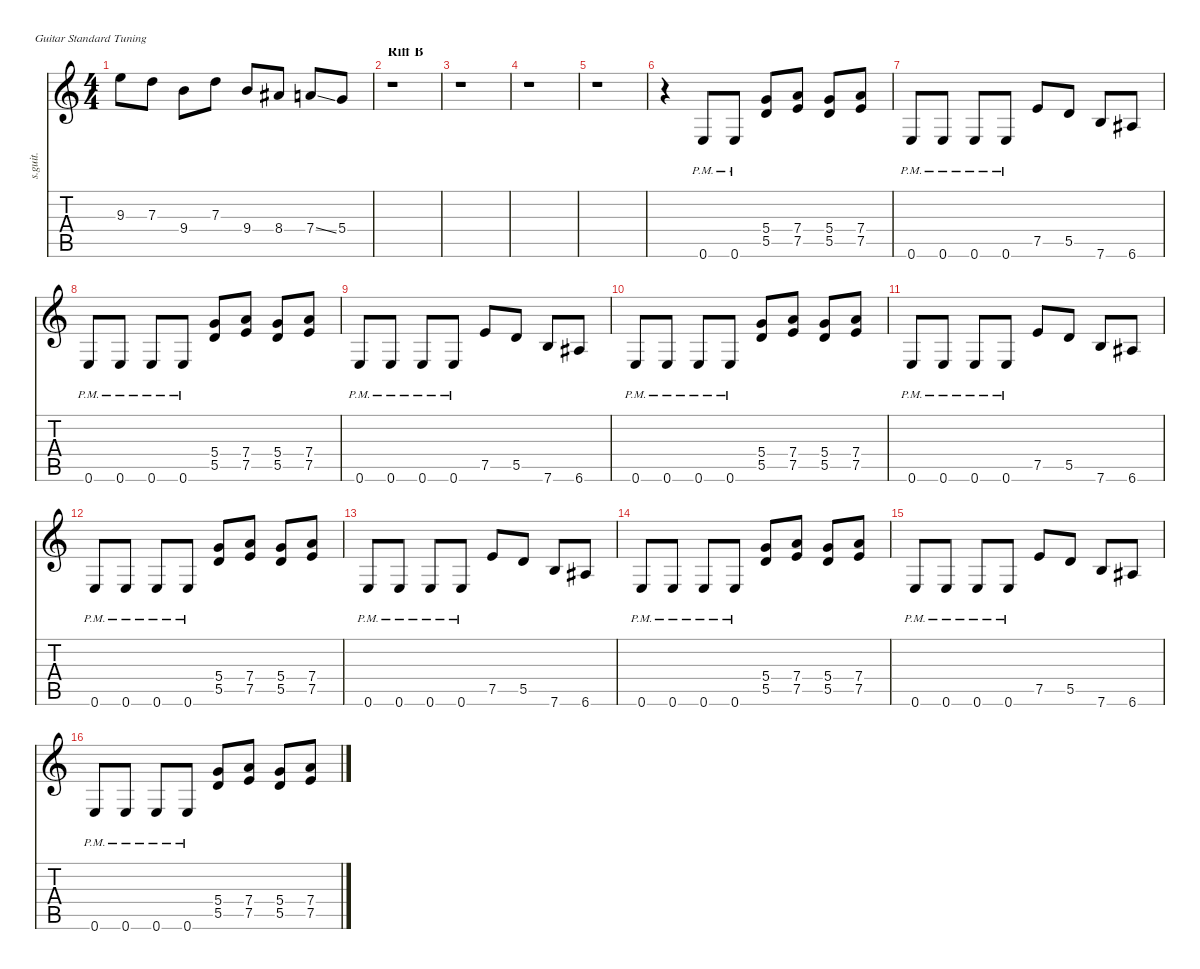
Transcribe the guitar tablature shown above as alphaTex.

\defaultSystemsLayout 4
\hideDynamics
\bracketExtendMode nobrackets
\track ("Kirk Hammett - Lead Guitar" "s.guit.") {instrument distortionguitar}
\staff {score tabs}
\tuning (E4 B3 G3 D3 A2 E2)
\ts (4 4)
\tempo (140 hide)
\clef g2
\ks c
9.3.8{lyrics (0 "") lyrics (1 "") lyrics (2 "") lyrics (3 "") lyrics (4 "") dy f} 7.3.8{lyrics (0 "") lyrics (1 "") lyrics (2 "") lyrics (3 "") lyrics (4 "")} 9.4.8{lyrics (0 "") lyrics (1 "") lyrics (2 "") lyrics (3 "") lyrics (4 "")} 7.3.8{lyrics (0 "") lyrics (1 "") lyrics (2 "") lyrics (3 "") lyrics (4 "")} 9.4.8{lyrics (0 "") lyrics (1 "") lyrics (2 "") lyrics (3 "") lyrics (4 "")} 8.4{acc #}.8{lyrics (0 "") lyrics (1 "") lyrics (2 "") lyrics (3 "") lyrics (4 "")} 7.4{ss}.8{lyrics (0 "") lyrics (1 "") lyrics (2 "") lyrics (3 "") lyrics (4 "")} 5.4.8{lyrics (0 "") lyrics (1 "") lyrics (2 "") lyrics (3 "") lyrics (4 "")} |
\section ("" "Riff B")
r.1 |
r.1 |
r.1 |
r.1 |
r.4 0.6{pm}.8{lyrics (0 "") lyrics (1 "") lyrics (2 "") lyrics (3 "") lyrics (4 "")} 0.6{pm}.8{lyrics (0 "") lyrics (1 "") lyrics (2 "") lyrics (3 "") lyrics (4 "")} (5.4 5.5).8{lyrics (0 "") lyrics (1 "") lyrics (2 "") lyrics (3 "") lyrics (4 "")} (7.4 7.5).8{lyrics (0 "") lyrics (1 "") lyrics (2 "") lyrics (3 "") lyrics (4 "")} (5.4 5.5).8{lyrics (0 "") lyrics (1 "") lyrics (2 "") lyrics (3 "") lyrics (4 "")} (7.4 7.5).8{lyrics (0 "") lyrics (1 "") lyrics (2 "") lyrics (3 "") lyrics (4 "")} |
0.6{pm}.8{lyrics (0 "") lyrics (1 "") lyrics (2 "") lyrics (3 "") lyrics (4 "")} 0.6{pm}.8{lyrics (0 "") lyrics (1 "") lyrics (2 "") lyrics (3 "") lyrics (4 "")} 0.6{pm}.8{lyrics (0 "") lyrics (1 "") lyrics (2 "") lyrics (3 "") lyrics (4 "")} 0.6{pm}.8{lyrics (0 "") lyrics (1 "") lyrics (2 "") lyrics (3 "") lyrics (4 "")} 7.5.8{lyrics (0 "") lyrics (1 "") lyrics (2 "") lyrics (3 "") lyrics (4 "")} 5.5.8{lyrics (0 "") lyrics (1 "") lyrics (2 "") lyrics (3 "") lyrics (4 "")} 7.6.8{lyrics (0 "") lyrics (1 "") lyrics (2 "") lyrics (3 "") lyrics (4 "")} 6.6{acc #}.8{lyrics (0 "") lyrics (1 "") lyrics (2 "") lyrics (3 "") lyrics (4 "")} |
0.6{pm}.8{lyrics (0 "") lyrics (1 "") lyrics (2 "") lyrics (3 "") lyrics (4 "")} 0.6{pm}.8{lyrics (0 "") lyrics (1 "") lyrics (2 "") lyrics (3 "") lyrics (4 "")} 0.6{pm}.8{lyrics (0 "") lyrics (1 "") lyrics (2 "") lyrics (3 "") lyrics (4 "")} 0.6{pm}.8{lyrics (0 "") lyrics (1 "") lyrics (2 "") lyrics (3 "") lyrics (4 "")} (5.4 5.5).8{lyrics (0 "") lyrics (1 "") lyrics (2 "") lyrics (3 "") lyrics (4 "")} (7.4 7.5).8{lyrics (0 "") lyrics (1 "") lyrics (2 "") lyrics (3 "") lyrics (4 "")} (5.4 5.5).8{lyrics (0 "") lyrics (1 "") lyrics (2 "") lyrics (3 "") lyrics (4 "")} (7.4 7.5).8{lyrics (0 "") lyrics (1 "") lyrics (2 "") lyrics (3 "") lyrics (4 "")} |
0.6{pm}.8{lyrics (0 "") lyrics (1 "") lyrics (2 "") lyrics (3 "") lyrics (4 "")} 0.6{pm}.8{lyrics (0 "") lyrics (1 "") lyrics (2 "") lyrics (3 "") lyrics (4 "")} 0.6{pm}.8{lyrics (0 "") lyrics (1 "") lyrics (2 "") lyrics (3 "") lyrics (4 "")} 0.6{pm}.8{lyrics (0 "") lyrics (1 "") lyrics (2 "") lyrics (3 "") lyrics (4 "")} 7.5.8{lyrics (0 "") lyrics (1 "") lyrics (2 "") lyrics (3 "") lyrics (4 "")} 5.5.8{lyrics (0 "") lyrics (1 "") lyrics (2 "") lyrics (3 "") lyrics (4 "")} 7.6.8{lyrics (0 "") lyrics (1 "") lyrics (2 "") lyrics (3 "") lyrics (4 "")} 6.6{acc #}.8{lyrics (0 "") lyrics (1 "") lyrics (2 "") lyrics (3 "") lyrics (4 "")} |
0.6{pm}.8{lyrics (0 "") lyrics (1 "") lyrics (2 "") lyrics (3 "") lyrics (4 "")} 0.6{pm}.8{lyrics (0 "") lyrics (1 "") lyrics (2 "") lyrics (3 "") lyrics (4 "")} 0.6{pm}.8{lyrics (0 "") lyrics (1 "") lyrics (2 "") lyrics (3 "") lyrics (4 "")} 0.6{pm}.8{lyrics (0 "") lyrics (1 "") lyrics (2 "") lyrics (3 "") lyrics (4 "")} (5.4 5.5).8{lyrics (0 "") lyrics (1 "") lyrics (2 "") lyrics (3 "") lyrics (4 "")} (7.4 7.5).8{lyrics (0 "") lyrics (1 "") lyrics (2 "") lyrics (3 "") lyrics (4 "")} (5.4 5.5).8{lyrics (0 "") lyrics (1 "") lyrics (2 "") lyrics (3 "") lyrics (4 "")} (7.4 7.5).8{lyrics (0 "") lyrics (1 "") lyrics (2 "") lyrics (3 "") lyrics (4 "")} |
0.6{pm}.8{lyrics (0 "") lyrics (1 "") lyrics (2 "") lyrics (3 "") lyrics (4 "")} 0.6{pm}.8{lyrics (0 "") lyrics (1 "") lyrics (2 "") lyrics (3 "") lyrics (4 "")} 0.6{pm}.8{lyrics (0 "") lyrics (1 "") lyrics (2 "") lyrics (3 "") lyrics (4 "")} 0.6{pm}.8{lyrics (0 "") lyrics (1 "") lyrics (2 "") lyrics (3 "") lyrics (4 "")} 7.5.8{lyrics (0 "") lyrics (1 "") lyrics (2 "") lyrics (3 "") lyrics (4 "")} 5.5.8{lyrics (0 "") lyrics (1 "") lyrics (2 "") lyrics (3 "") lyrics (4 "")} 7.6.8{lyrics (0 "") lyrics (1 "") lyrics (2 "") lyrics (3 "") lyrics (4 "")} 6.6{acc #}.8{lyrics (0 "") lyrics (1 "") lyrics (2 "") lyrics (3 "") lyrics (4 "")} |
0.6{pm}.8{lyrics (0 "") lyrics (1 "") lyrics (2 "") lyrics (3 "") lyrics (4 "")} 0.6{pm}.8{lyrics (0 "") lyrics (1 "") lyrics (2 "") lyrics (3 "") lyrics (4 "")} 0.6{pm}.8{lyrics (0 "") lyrics (1 "") lyrics (2 "") lyrics (3 "") lyrics (4 "")} 0.6{pm}.8{lyrics (0 "") lyrics (1 "") lyrics (2 "") lyrics (3 "") lyrics (4 "")} (5.4 5.5).8{lyrics (0 "") lyrics (1 "") lyrics (2 "") lyrics (3 "") lyrics (4 "")} (7.4 7.5).8{lyrics (0 "") lyrics (1 "") lyrics (2 "") lyrics (3 "") lyrics (4 "")} (5.4 5.5).8{lyrics (0 "") lyrics (1 "") lyrics (2 "") lyrics (3 "") lyrics (4 "")} (7.4 7.5).8{lyrics (0 "") lyrics (1 "") lyrics (2 "") lyrics (3 "") lyrics (4 "")} |
0.6{pm}.8{lyrics (0 "") lyrics (1 "") lyrics (2 "") lyrics (3 "") lyrics (4 "")} 0.6{pm}.8{lyrics (0 "") lyrics (1 "") lyrics (2 "") lyrics (3 "") lyrics (4 "")} 0.6{pm}.8{lyrics (0 "") lyrics (1 "") lyrics (2 "") lyrics (3 "") lyrics (4 "")} 0.6{pm}.8{lyrics (0 "") lyrics (1 "") lyrics (2 "") lyrics (3 "") lyrics (4 "")} 7.5.8{lyrics (0 "") lyrics (1 "") lyrics (2 "") lyrics (3 "") lyrics (4 "")} 5.5.8{lyrics (0 "") lyrics (1 "") lyrics (2 "") lyrics (3 "") lyrics (4 "")} 7.6.8{lyrics (0 "") lyrics (1 "") lyrics (2 "") lyrics (3 "") lyrics (4 "")} 6.6{acc #}.8{lyrics (0 "") lyrics (1 "") lyrics (2 "") lyrics (3 "") lyrics (4 "")} |
0.6{pm}.8{lyrics (0 "") lyrics (1 "") lyrics (2 "") lyrics (3 "") lyrics (4 "")} 0.6{pm}.8{lyrics (0 "") lyrics (1 "") lyrics (2 "") lyrics (3 "") lyrics (4 "")} 0.6{pm}.8{lyrics (0 "") lyrics (1 "") lyrics (2 "") lyrics (3 "") lyrics (4 "")} 0.6{pm}.8{lyrics (0 "") lyrics (1 "") lyrics (2 "") lyrics (3 "") lyrics (4 "")} (5.4 5.5).8{lyrics (0 "") lyrics (1 "") lyrics (2 "") lyrics (3 "") lyrics (4 "")} (7.4 7.5).8{lyrics (0 "") lyrics (1 "") lyrics (2 "") lyrics (3 "") lyrics (4 "")} (5.4 5.5).8{lyrics (0 "") lyrics (1 "") lyrics (2 "") lyrics (3 "") lyrics (4 "")} (7.4 7.5).8{lyrics (0 "") lyrics (1 "") lyrics (2 "") lyrics (3 "") lyrics (4 "")} |
0.6{pm}.8{lyrics (0 "") lyrics (1 "") lyrics (2 "") lyrics (3 "") lyrics (4 "")} 0.6{pm}.8{lyrics (0 "") lyrics (1 "") lyrics (2 "") lyrics (3 "") lyrics (4 "")} 0.6{pm}.8{lyrics (0 "") lyrics (1 "") lyrics (2 "") lyrics (3 "") lyrics (4 "")} 0.6{pm}.8{lyrics (0 "") lyrics (1 "") lyrics (2 "") lyrics (3 "") lyrics (4 "")} 7.5.8{lyrics (0 "") lyrics (1 "") lyrics (2 "") lyrics (3 "") lyrics (4 "")} 5.5.8{lyrics (0 "") lyrics (1 "") lyrics (2 "") lyrics (3 "") lyrics (4 "")} 7.6.8{lyrics (0 "") lyrics (1 "") lyrics (2 "") lyrics (3 "") lyrics (4 "")} 6.6{acc #}.8{lyrics (0 "") lyrics (1 "") lyrics (2 "") lyrics (3 "") lyrics (4 "")} |
0.6{pm}.8{lyrics (0 "") lyrics (1 "") lyrics (2 "") lyrics (3 "") lyrics (4 "")} 0.6{pm}.8{lyrics (0 "") lyrics (1 "") lyrics (2 "") lyrics (3 "") lyrics (4 "")} 0.6{pm}.8{lyrics (0 "") lyrics (1 "") lyrics (2 "") lyrics (3 "") lyrics (4 "")} 0.6{pm}.8{lyrics (0 "") lyrics (1 "") lyrics (2 "") lyrics (3 "") lyrics (4 "")} (5.4 5.5).8{lyrics (0 "") lyrics (1 "") lyrics (2 "") lyrics (3 "") lyrics (4 "")} (7.4 7.5).8{lyrics (0 "") lyrics (1 "") lyrics (2 "") lyrics (3 "") lyrics (4 "")} (5.4 5.5).8{lyrics (0 "") lyrics (1 "") lyrics (2 "") lyrics (3 "") lyrics (4 "")} (7.4 7.5).8{lyrics (0 "") lyrics (1 "") lyrics (2 "") lyrics (3 "") lyrics (4 "")}
